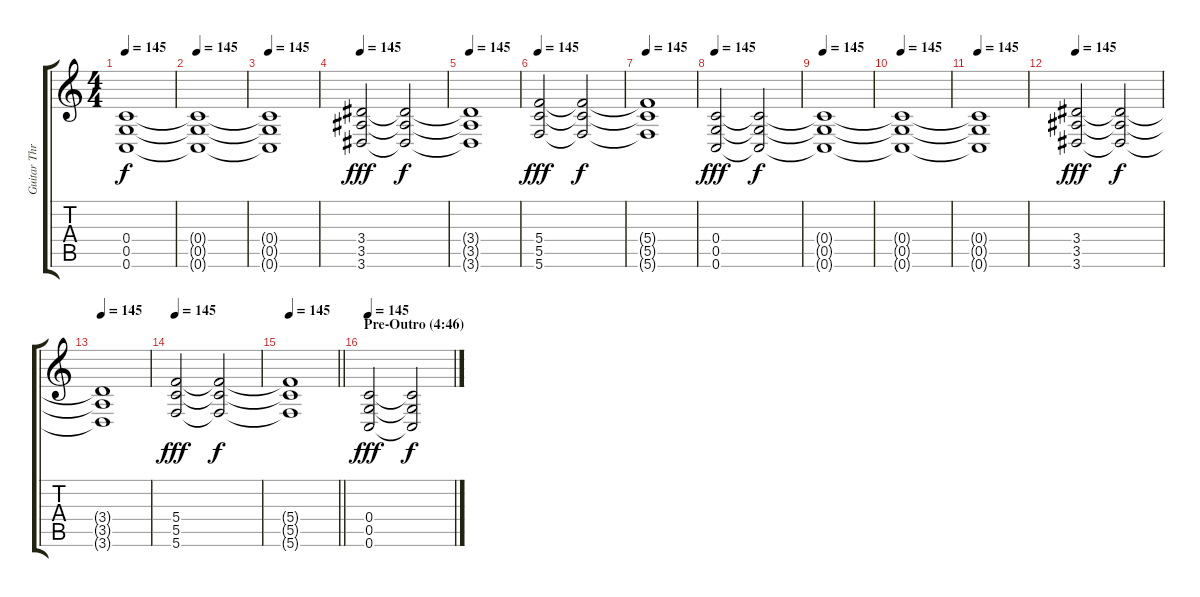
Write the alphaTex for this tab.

\track ("Guitar Three" "Guitar Thr") {instrument distortionguitar}
\staff {score tabs}
\tuning (D4 A3 F3 C3 G2 C2) {hide}
\ts (4 4)
\tempo 145
\clef g2
\ks c
(0.4{t} 0.5{t} 0.6{t}).1{dy f} |
\tempo 145
(0.4{t} 0.5{t} 0.6{t}).1 |
\tempo 145
(0.4{t} 0.5{t} 0.6{t}).1 |
\tempo 145
(3.4 3.5 3.6).2{dy fff volume 16} (3.4{t} 3.5{t} 3.6{t}).2{dy f volume 13} |
\tempo 145
(3.4{t} 3.5{t} 3.6{t}).1 |
\tempo 145
(5.4 5.5 5.6).2{dy fff volume 16} (5.4{t} 5.5{t} 5.6{t}).2{dy f volume 13} |
\tempo 145
(5.4{t} 5.5{t} 5.6{t}).1 |
\tempo 145
(0.4 0.5 0.6).2{dy fff volume 16} (0.4{t} 0.5{t} 0.6{t}).2{dy f volume 11} |
\tempo 145
(0.4{t} 0.5{t} 0.6{t}).1 |
\tempo 145
(0.4{t} 0.5{t} 0.6{t}).1 |
\tempo 145
(0.4{t} 0.5{t} 0.6{t}).1 |
\tempo 145
(3.4 3.5 3.6).2{dy fff volume 16} (3.4{t} 3.5{t} 3.6{t}).2{dy f volume 13} |
\tempo 145
(3.4{t} 3.5{t} 3.6{t}).1 |
\tempo 145
(5.4 5.5 5.6).2{dy fff volume 16} (5.4{t} 5.5{t} 5.6{t}).2{dy f volume 13} |
\tempo 145
\barLineRight lightlight
(5.4{t} 5.5{t} 5.6{t}).1 |
\section ("" "Pre-Outro (4:46)")
\tempo 145
(0.4 0.5 0.6).2{dy fff volume 16} (0.4{t} 0.5{t} 0.6{t}).2{dy f volume 13}
